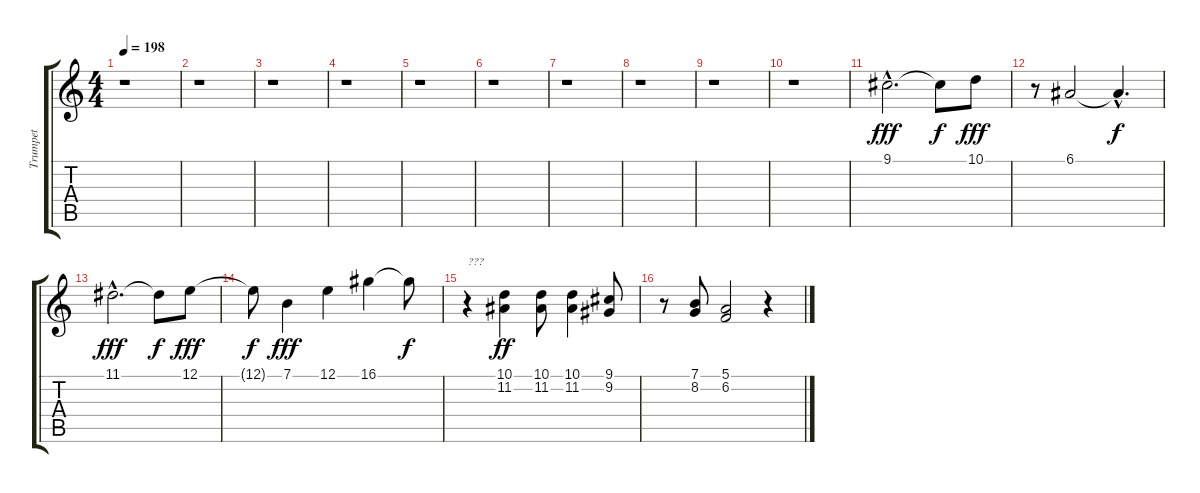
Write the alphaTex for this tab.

\track ("Trumpet" "Trumpet") {instrument trumpet}
\staff {score tabs}
\tuning (E4 B3 G3 D3 A2 E2) {hide}
\ts (4 4)
\tempo 198
\clef g2
\ks c
r.1{dy ff} |
r.1 |
r.1 |
r.1 |
r.1 |
r.1 |
r.1 |
r.1 |
r.1 |
r.1 |
9.1{hac}.2{d dy fff} 9.1{t}.8{dy f} 10.1.8{dy fff} |
r.8 6.1.2 6.1{hac t}.4{d dy f} |
11.1{hac}.2{d dy fff} 11.1{t}.8{dy f} 12.1.8{dy fff} |
12.1{t}.8{dy f} 7.1.4{dy fff} 12.1.4 16.1.4 16.1{t}.8{dy f} |
r.4{txt "???"} (10.1 11.2).4{dy ff} (10.1 11.2).8 (10.1 11.2).4 (9.1 9.2).8 |
r.8 (7.1 8.2).8 (5.1 6.2).2 r.4
